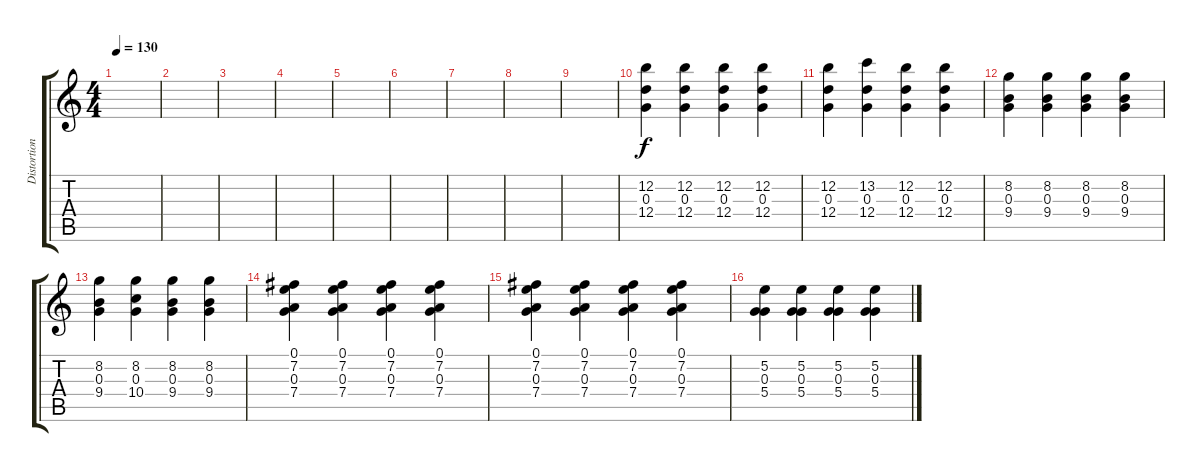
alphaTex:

\track ("Distortion Guitar 2" "Distortion") {instrument distortionguitar}
\staff {score tabs}
\tuning (E4 B3 G3 D3 A2 E2) {hide}
\ts (4 4)
\tempo 130
\clef g2
\ks c
|
|
|
|
|
|
|
|
|
(12.2 0.3 12.4).4{volume 14} (12.2 0.3 12.4).4 (12.2 0.3 12.4).4 (12.2 0.3 12.4).4 |
(12.2 0.3 12.4).4 (13.2 0.3 12.4).4 (12.2 0.3 12.4).4 (12.2 0.3 12.4).4 |
(8.2 0.3 9.4).4 (8.2 0.3 9.4).4 (8.2 0.3 9.4).4 (8.2 0.3 9.4).4 |
(8.2 0.3 9.4).4 (8.2 0.3 10.4).4 (8.2 0.3 9.4).4 (8.2 0.3 9.4).4 |
(0.1 7.2 0.3 7.4).4 (0.1 7.2 0.3 7.4).4 (0.1 7.2 0.3 7.4).4 (0.1 7.2 0.3 7.4).4 |
(0.1 7.2 0.3 7.4).4 (0.1 7.2 0.3 7.4).4 (0.1 7.2 0.3 7.4).4 (0.1 7.2 0.3 7.4).4 |
(5.2 0.3 5.4).4 (5.2 0.3 5.4).4 (5.2 0.3 5.4).4 (5.2 0.3 5.4).4
